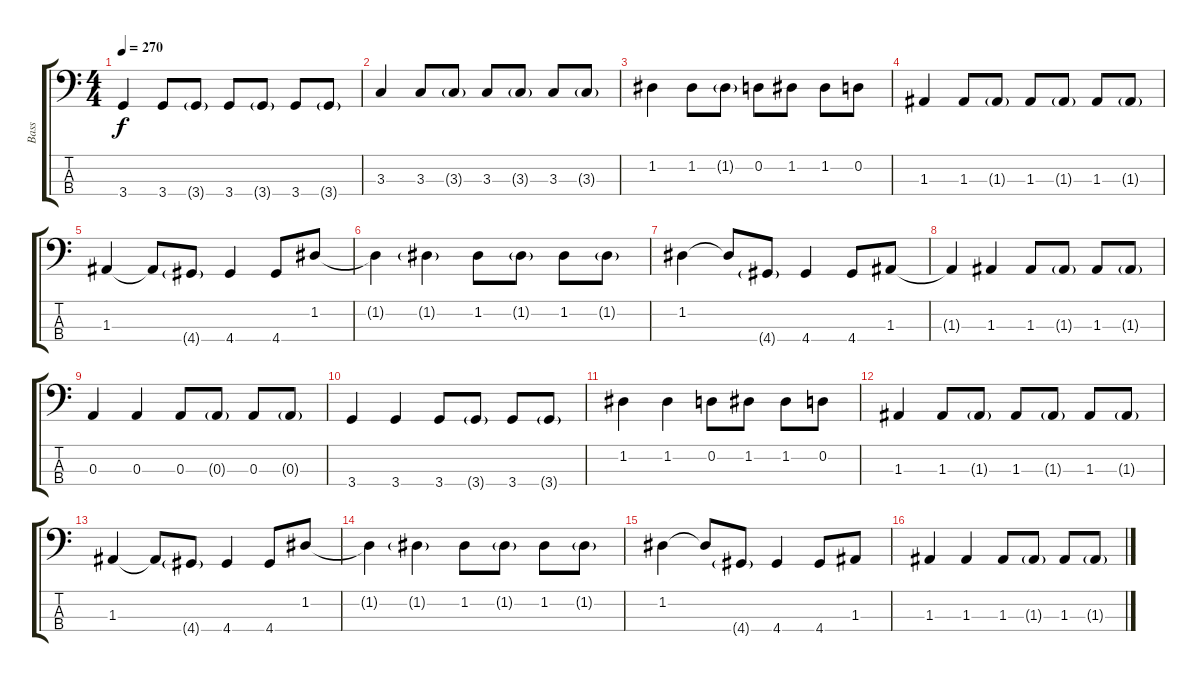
\track ("Bass" "Bass") {instrument electricbasspick}
\staff {score tabs}
\tuning (G2 D2 A1 E1) {hide}
\ts (4 4)
\tempo 270
\clef f4
\ks c
3.4.4{dy f} 3.4.8 3.4{g}.8 3.4.8 3.4{g}.8 3.4.8 3.4{g}.8 |
3.3.4 3.3.8 3.3{g}.8 3.3.8 3.3{g}.8 3.3.8 3.3{g}.8 |
1.2.4 1.2.8 1.2{g}.8 0.2.8 1.2.8 1.2.8 0.2.8 |
1.3.4 1.3.8 1.3{g}.8 1.3.8 1.3{g}.8 1.3.8 1.3{g}.8 |
1.3.4 1.3{t}.8 4.4{g}.8 4.4.4 4.4.8 1.2.8 |
1.2{t}.4 1.2{g}.4 1.2.8 1.2{g}.8 1.2.8 1.2{g}.8 |
1.2.4 1.2{t}.8 4.4{g}.8 4.4.4 4.4.8 1.3.8 |
1.3{t}.4 1.3.4 1.3.8 1.3{g}.8 1.3.8 1.3{g}.8 |
0.3.4 0.3.4 0.3.8 0.3{g}.8 0.3.8 0.3{g}.8 |
3.4.4 3.4.4 3.4.8 3.4{g}.8 3.4.8 3.4{g}.8 |
1.2.4 1.2.4 0.2.8 1.2.8 1.2.8 0.2.8 |
1.3.4 1.3.8 1.3{g}.8 1.3.8 1.3{g}.8 1.3.8 1.3{g}.8 |
1.3.4 1.3{t}.8 4.4{g}.8 4.4.4 4.4.8 1.2.8 |
1.2{t}.4 1.2{g}.4 1.2.8 1.2{g}.8 1.2.8 1.2{g}.8 |
1.2.4 1.2{t}.8 4.4{g}.8 4.4.4 4.4.8 1.3.8 |
1.3.4 1.3.4 1.3.8 1.3{g}.8 1.3.8 1.3{g}.8
